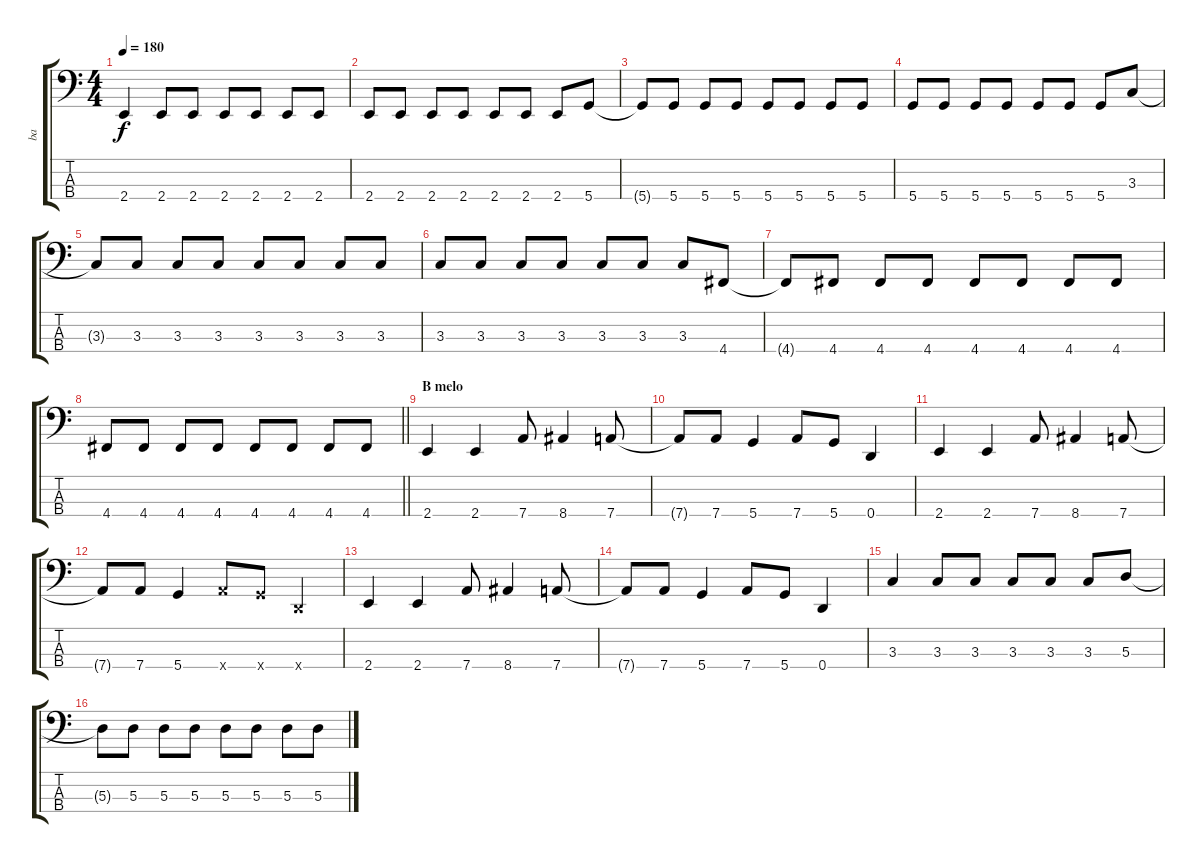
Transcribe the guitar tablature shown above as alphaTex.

\track ("ba" "ba") {instrument electricbassfinger}
\staff {score tabs}
\tuning (G2 D2 A1 D1) {hide}
\ts (4 4)
\tempo 180
\clef f4
\ks c
2.4.4{dy f} 2.4.8 2.4.8 2.4.8 2.4.8 2.4.8 2.4.8 |
2.4.8 2.4.8 2.4.8 2.4.8 2.4.8 2.4.8 2.4.8 5.4.8 |
5.4{t}.8 5.4.8 5.4.8 5.4.8 5.4.8 5.4.8 5.4.8 5.4.8 |
5.4.8 5.4.8 5.4.8 5.4.8 5.4.8 5.4.8 5.4.8 3.3.8 |
3.3{t}.8 3.3.8 3.3.8 3.3.8 3.3.8 3.3.8 3.3.8 3.3.8 |
3.3.8 3.3.8 3.3.8 3.3.8 3.3.8 3.3.8 3.3.8 4.4.8 |
4.4{t}.8 4.4.8 4.4.8 4.4.8 4.4.8 4.4.8 4.4.8 4.4.8 |
\barLineRight lightlight
4.4.8 4.4.8 4.4.8 4.4.8 4.4.8 4.4.8 4.4.8 4.4.8 |
\section ("" "B melo")
2.4.4 2.4.4 7.4.8 8.4.4 7.4.8 |
7.4{t}.8 7.4.8 5.4.4 7.4.8 5.4.8 0.4.4 |
2.4.4 2.4.4 7.4.8 8.4.4 7.4.8 |
7.4{t}.8 7.4.8 5.4.4 7.4{x}.8 5.4{x}.8 0.4{x}.4 |
2.4.4 2.4.4 7.4.8 8.4.4 7.4.8 |
7.4{t}.8 7.4.8 5.4.4 7.4.8 5.4.8 0.4.4 |
3.3.4 3.3.8 3.3.8 3.3.8 3.3.8 3.3.8 5.3.8 |
5.3{t}.8 5.3.8 5.3.8 5.3.8 5.3.8 5.3.8 5.3.8 5.3.8
